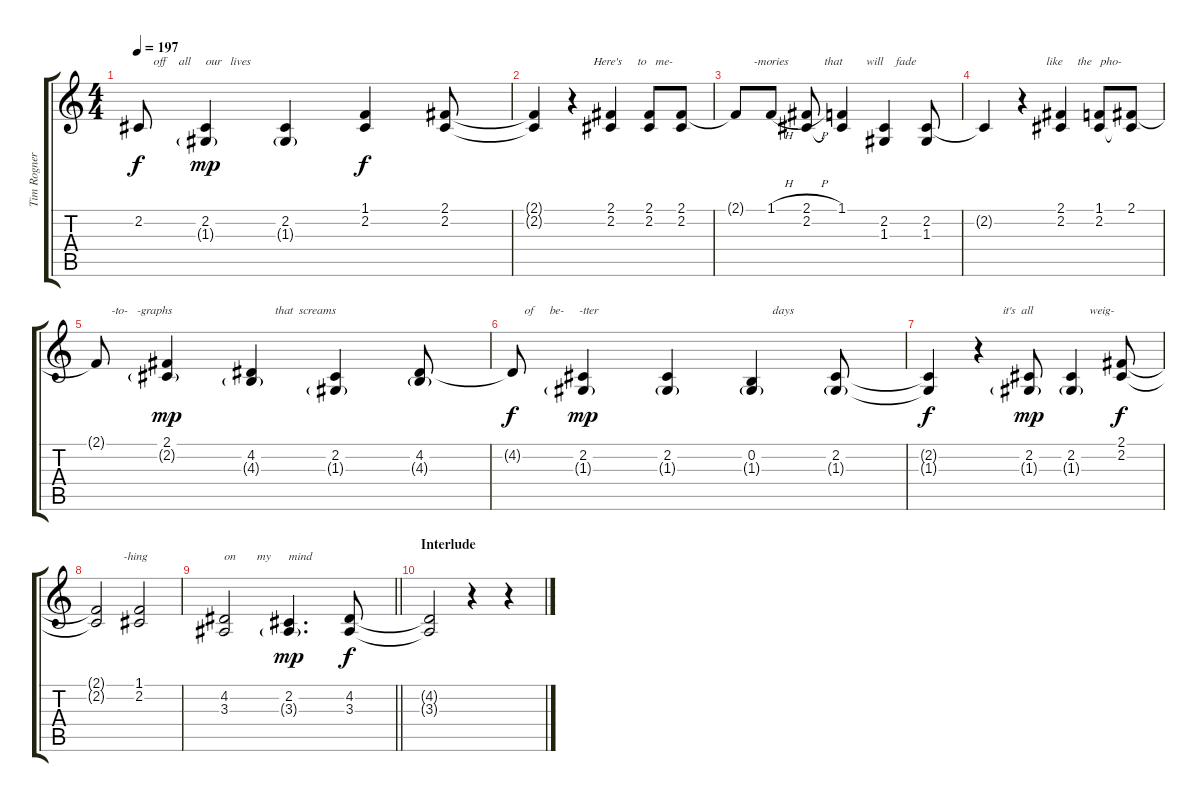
\track ("Tim Rogner - Vocals" "Tim Rogner") {instrument altosax}
\staff {score tabs}
\tuning (E4 B3 G3 D3 A2 E2) {hide}
\ts (4 4)
\tempo 197
\clef g2
\ks c
2.2{t}.8{txt "     off    all     our   lives   " dy f} (2.2 1.3{g}).4{dy mp} (2.2 1.3{g}).4 (1.1 2.2).4{dy f} (2.1 2.2).8 |
(2.1{t} 2.2{t}).4 r.4{txt "       Here's"} (2.1 2.2).4{txt "         to   me-"} (2.1 2.2).8 (2.1 2.2).8 |
2.1{t}.8{txt "      -mories"} 1.1{h}.8 (2.1{h} 2.2).8{txt "      that"} (1.1 2.2{t}).4{txt "        will    fade"} (2.2 1.3).4 (2.2 1.3).8 |
2.2{t}.4 r.4{txt "        like     the   pho-"} (2.1 2.2).4 (1.1 2.2).8 (2.1 2.2{t}).8 |
2.1{t}.8{txt "     -to-   -graphs"} (2.1 2.2{g}).4{dy mp} (4.2 4.3{g}).4{txt "        that  screams"} (2.2 1.3{g}).4 (4.2 4.3{g}).8 |
4.2{t}.8{txt "    of     be-     -tter" dy f} (2.2 1.3{g}).4{dy mp} (2.2 1.3{g}).4 (0.2 1.3{g}).4{txt "       days"} (2.2 1.3{g}).8 |
(2.2{t} 1.3{t}).4{dy f} r.4{txt "        it's  all"} (2.2 1.3{g}).8{dy mp} (2.2 1.3{g}).4{txt "      weig-"} (2.1 2.2).8{dy f} |
(2.1{t} 2.2{t}).2{txt "         -hing"} (1.1 2.2).2 |
\barLineRight lightlight
(4.2 3.3).2{txt "on       my      mind"} (2.2 3.3{g}).4{d dy mp} (4.2 3.3).8{dy f} |
\section ("" "Interlude")
(4.2{t} 3.3{t}).2 r.4 r.4
